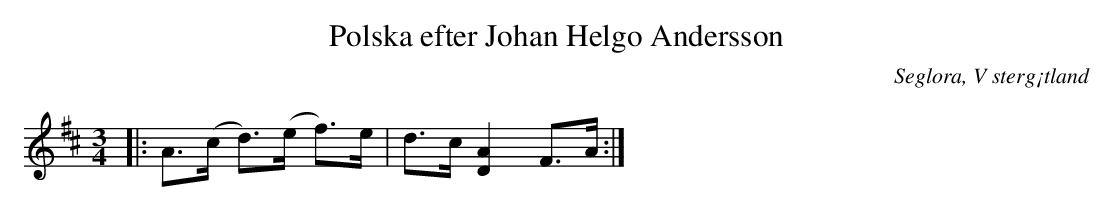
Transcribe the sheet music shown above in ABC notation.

X:1
T:Polska efter Johan Helgo Andersson
O:Seglora, V sterg¡tland
M:3/4
L:1/8
K:D
|: A>(c d>)(e f>)e| d>c [A2D2] F>A :|
